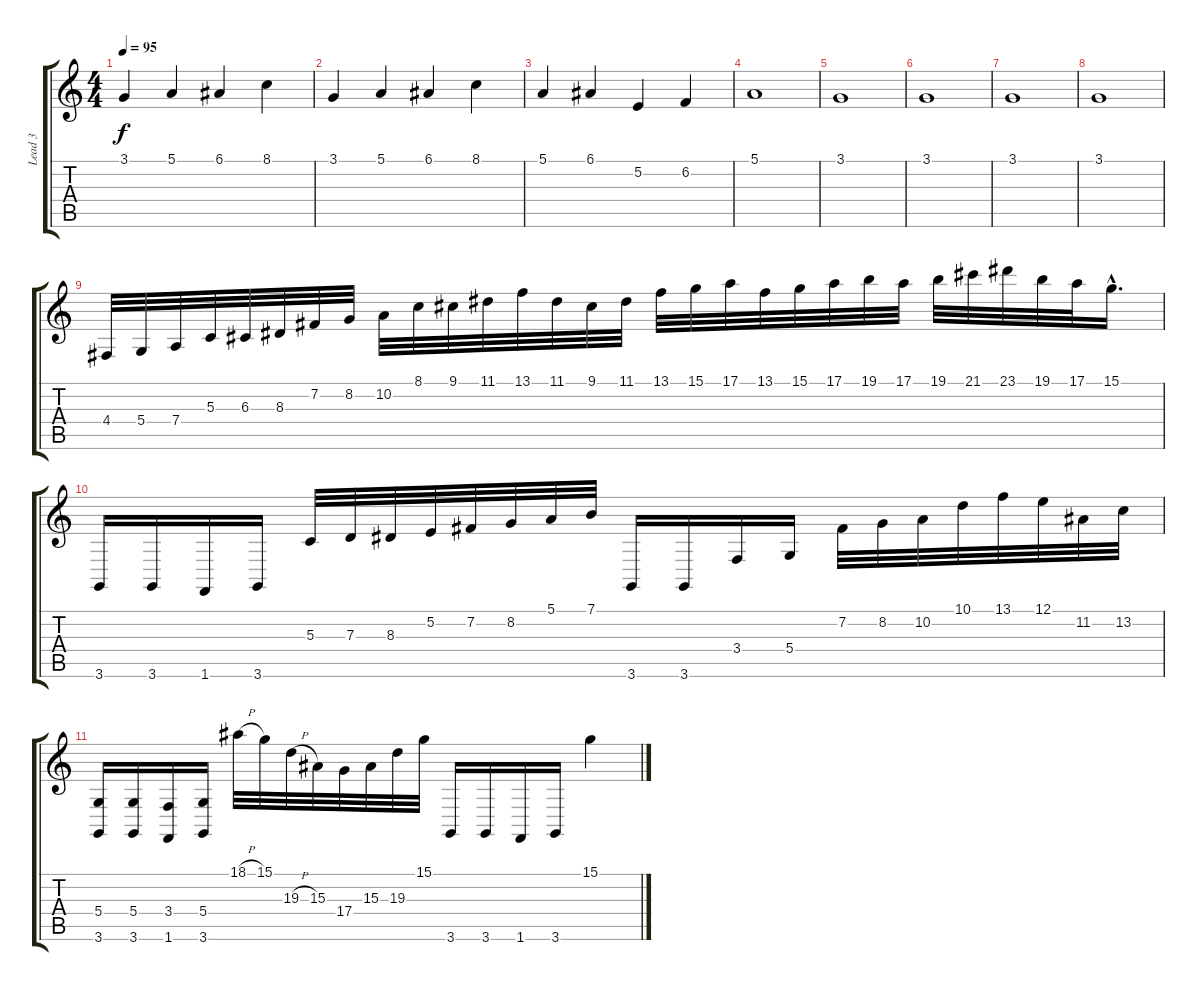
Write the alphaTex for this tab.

\track ("Lead 3" "Lead 3") {instrument choiraahs}
\staff {score tabs}
\tuning (E4 B3 G3 D3 A2 E2) {hide}
\ts (4 4)
\tempo 95
\clef g2
\ks c
3.1.4{dy f instrument choiraahs} 5.1.4 6.1.4 8.1.4 |
3.1.4 5.1.4 6.1.4 8.1.4 |
5.1.4 6.1.4 5.2.4 6.2.4 |
5.1.1 |
3.1.1 |
3.1.1 |
3.1.1 |
3.1.1 |
4.4.32 5.4.32 7.4.32 5.3.32 6.3.32 8.3.32 7.2.32 8.2.32 10.2.32 8.1.32 9.1.32 11.1.32 13.1.32 11.1.32 9.1.32 11.1.32 13.1.32 15.1.32 17.1.32 13.1.32 15.1.32 17.1.32 19.1.32 17.1.32 19.1.32 21.1.32 23.1.32 19.1.32 17.1.32 15.1{hac}.16{d} |
3.6.16 3.6.16 1.6.16 3.6.16 5.3.32 7.3.32 8.3.32 5.2.32 7.2.32 8.2.32 5.1.32 7.1.32 3.6.16 3.6.16 3.4.16 5.4.16 7.2.32 8.2.32 10.2.32 10.1.32 13.1.32 12.1.32 11.2.32 13.2.32 |
(5.4 3.6).16 (5.4 3.6).16 (3.4 1.6).16 (5.4 3.6).16 18.1{h}.32 15.1.32 19.3{h}.32 15.3.32 17.4.32 15.3.32 19.3.32 15.1.32 3.6.16 3.6.16 1.6.16 3.6.16 15.1.4
